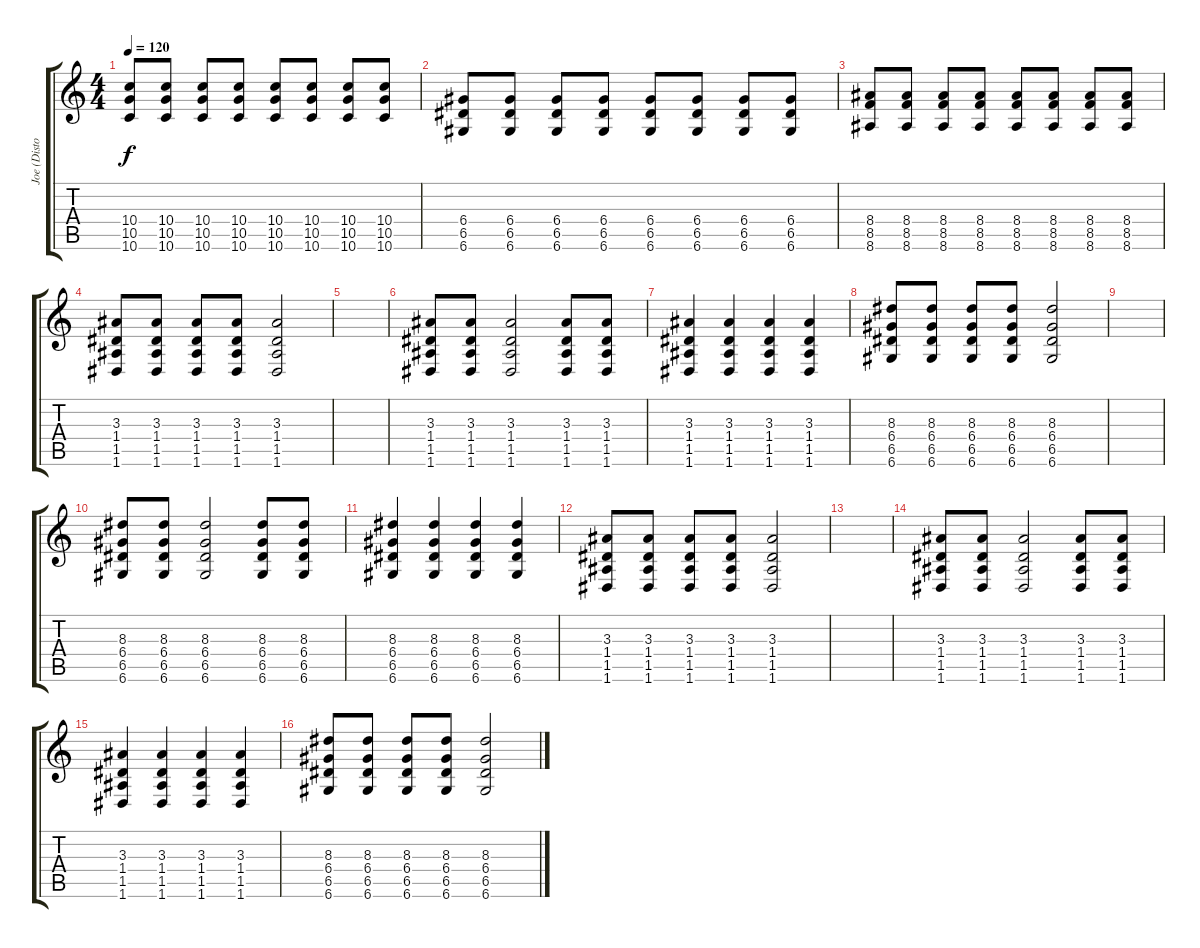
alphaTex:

\track ("Joe (Distortion)" "Joe (Disto") {instrument distortionguitar}
\staff {score tabs}
\tuning (E4 B3 G3 D3 A2 D2) {hide}
\ts (4 4)
\tempo 120
\clef g2
\ks c
(10.4 10.5 10.6).8{dy f} (10.4 10.5 10.6).8 (10.4 10.5 10.6).8 (10.4 10.5 10.6).8 (10.4 10.5 10.6).8 (10.4 10.5 10.6).8 (10.4 10.5 10.6).8 (10.4 10.5 10.6).8 |
(6.4 6.5 6.6).8 (6.4 6.5 6.6).8 (6.4 6.5 6.6).8 (6.4 6.5 6.6).8 (6.4 6.5 6.6).8 (6.4 6.5 6.6).8 (6.4 6.5 6.6).8 (6.4 6.5 6.6).8 |
(8.4 8.5 8.6).8 (8.4 8.5 8.6).8 (8.4 8.5 8.6).8 (8.4 8.5 8.6).8 (8.4 8.5 8.6).8 (8.4 8.5 8.6).8 (8.4 8.5 8.6).8 (8.4 8.5 8.6).8 |
(3.3 1.4 1.5 1.6).8 (3.3 1.4 1.5 1.6).8 (3.3 1.4 1.5 1.6).8 (3.3 1.4 1.5 1.6).8 (3.3 1.4 1.5 1.6).2 |
|
(3.3 1.4 1.5 1.6).8 (3.3 1.4 1.5 1.6).8 (3.3 1.4 1.5 1.6).2 (3.3 1.4 1.5 1.6).8 (3.3 1.4 1.5 1.6).8 |
(3.3 1.4 1.5 1.6).4 (3.3 1.4 1.5 1.6).4 (3.3 1.4 1.5 1.6).4 (3.3 1.4 1.5 1.6).4 |
(8.3 6.4 6.5 6.6).8 (8.3 6.4 6.5 6.6).8 (8.3 6.4 6.5 6.6).8 (8.3 6.4 6.5 6.6).8 (8.3 6.4 6.5 6.6).2 |
|
(8.3 6.4 6.5 6.6).8 (8.3 6.4 6.5 6.6).8 (8.3 6.4 6.5 6.6).2 (8.3 6.4 6.5 6.6).8 (8.3 6.4 6.5 6.6).8 |
(8.3 6.4 6.5 6.6).4 (8.3 6.4 6.5 6.6).4 (8.3 6.4 6.5 6.6).4 (8.3 6.4 6.5 6.6).4 |
(3.3 1.4 1.5 1.6).8 (3.3 1.4 1.5 1.6).8 (3.3 1.4 1.5 1.6).8 (3.3 1.4 1.5 1.6).8 (3.3 1.4 1.5 1.6).2 |
|
(3.3 1.4 1.5 1.6).8 (3.3 1.4 1.5 1.6).8 (3.3 1.4 1.5 1.6).2 (3.3 1.4 1.5 1.6).8 (3.3 1.4 1.5 1.6).8 |
(3.3 1.4 1.5 1.6).4 (3.3 1.4 1.5 1.6).4 (3.3 1.4 1.5 1.6).4 (3.3 1.4 1.5 1.6).4 |
(8.3 6.4 6.5 6.6).8 (8.3 6.4 6.5 6.6).8 (8.3 6.4 6.5 6.6).8 (8.3 6.4 6.5 6.6).8 (8.3 6.4 6.5 6.6).2
